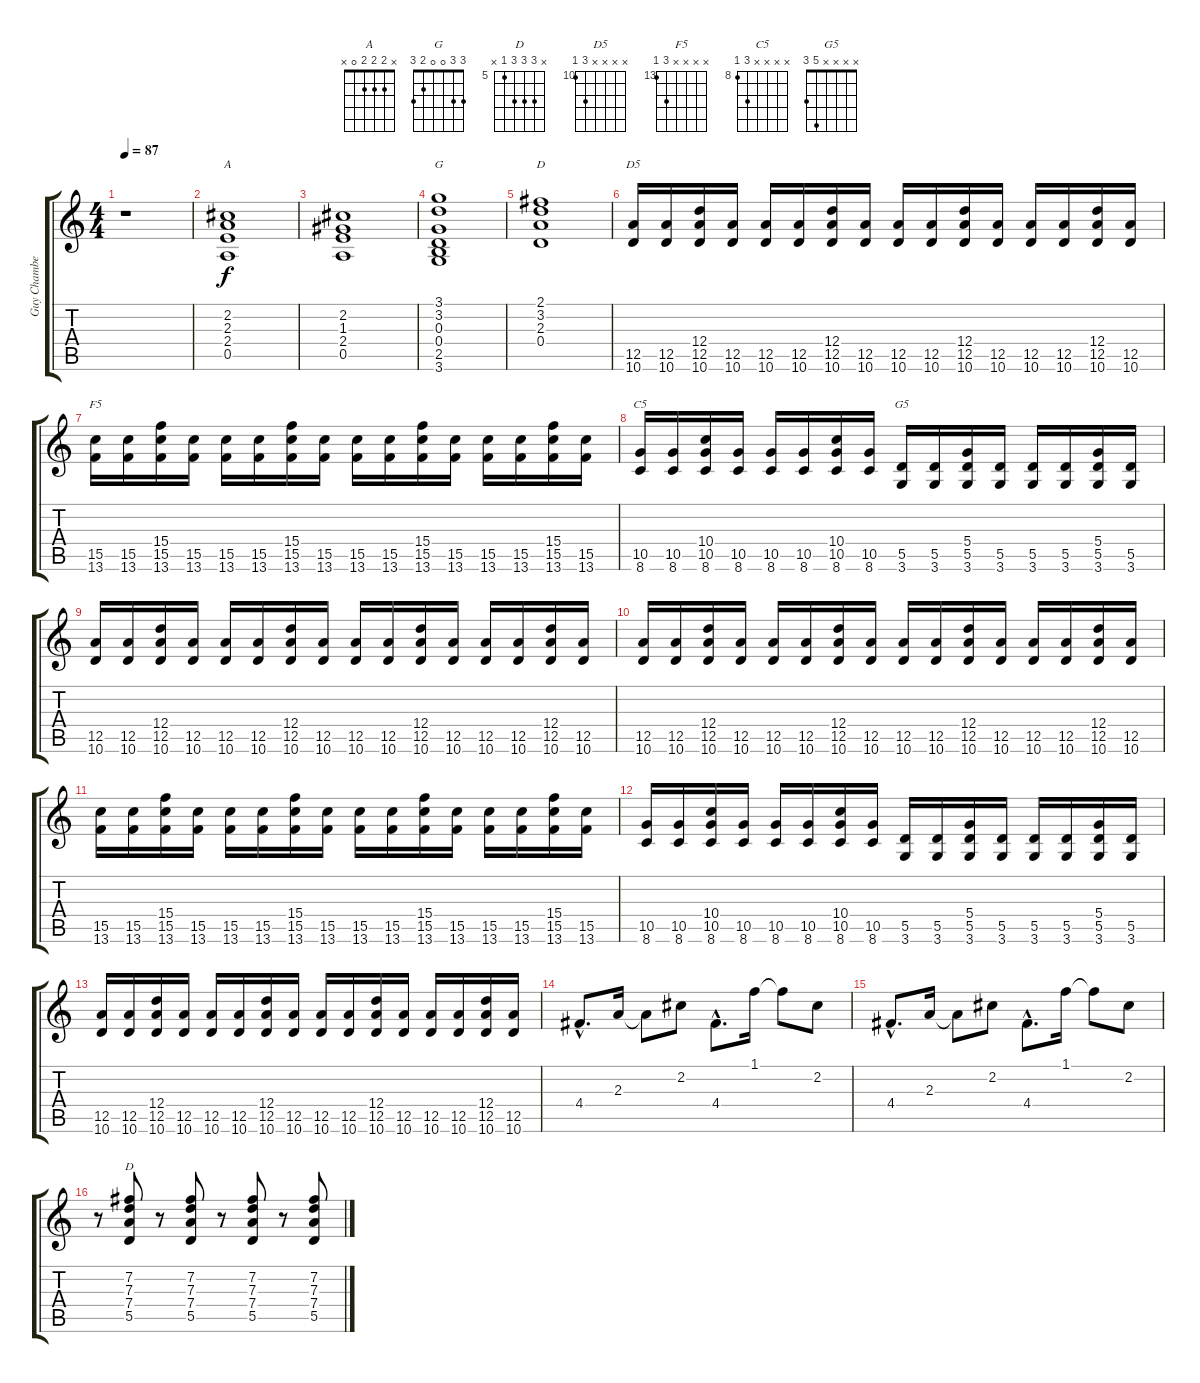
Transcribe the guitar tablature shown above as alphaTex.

\track ("Guy Chambers" "Guy Chambe") {instrument overdrivenguitar}
\staff {score tabs}
\tuning (E4 B3 G3 D3 A2 E2) {hide}
\chord ("A" x 2 2 2 0 x)
\chord ("G" 3 3 0 0 2 3)
\chord ("D" 2 3 2 0 x x)
\chord ("D5" x x x x 12 10) {firstfret 10}
\chord ("F5" x x x x 15 13) {firstfret 13}
\chord ("C5" x x x x 10 8) {firstfret 8}
\chord ("G5" x x x x 5 3)
\chord ("D" x 7 7 7 5 x) {firstfret 5}
\ts (4 4)
\tempo 87
\clef g2
\ks c
r.1{dy f instrument overdrivenguitar} |
(2.2 2.3 2.4 0.5).1{ch "A"} |
(2.2 1.3 2.4 0.5).1 |
(3.1 3.2 0.3 0.4 2.5 3.6).1{ch "G"} |
(2.1 3.2 2.3 0.4).1{ch "D"} |
(12.5 10.6).16{ch "D5"} (12.5 10.6).16 (12.4 12.5 10.6).16 (12.5 10.6).16 (12.5 10.6).16 (12.5 10.6).16 (12.4 12.5 10.6).16 (12.5 10.6).16 (12.5 10.6).16 (12.5 10.6).16 (12.4 12.5 10.6).16 (12.5 10.6).16 (12.5 10.6).16 (12.5 10.6).16 (12.4 12.5 10.6).16 (12.5 10.6).16 |
(15.5 13.6).16{ch "F5"} (15.5 13.6).16 (15.4 15.5 13.6).16 (15.5 13.6).16 (15.5 13.6).16 (15.5 13.6).16 (15.4 15.5 13.6).16 (15.5 13.6).16 (15.5 13.6).16 (15.5 13.6).16 (15.4 15.5 13.6).16 (15.5 13.6).16 (15.5 13.6).16 (15.5 13.6).16 (15.4 15.5 13.6).16 (15.5 13.6).16 |
(10.5 8.6).16{ch "C5"} (10.5 8.6).16 (10.4 10.5 8.6).16 (10.5 8.6).16 (10.5 8.6).16 (10.5 8.6).16 (10.4 10.5 8.6).16 (10.5 8.6).16 (5.5 3.6).16{ch "G5"} (5.5 3.6).16 (5.4 5.5 3.6).16 (5.5 3.6).16 (5.5 3.6).16 (5.5 3.6).16 (5.4 5.5 3.6).16 (5.5 3.6).16 |
(12.5 10.6).16 (12.5 10.6).16 (12.4 12.5 10.6).16 (12.5 10.6).16 (12.5 10.6).16 (12.5 10.6).16 (12.4 12.5 10.6).16 (12.5 10.6).16 (12.5 10.6).16 (12.5 10.6).16 (12.4 12.5 10.6).16 (12.5 10.6).16 (12.5 10.6).16 (12.5 10.6).16 (12.4 12.5 10.6).16 (12.5 10.6).16 |
(12.5 10.6).16 (12.5 10.6).16 (12.4 12.5 10.6).16 (12.5 10.6).16 (12.5 10.6).16 (12.5 10.6).16 (12.4 12.5 10.6).16 (12.5 10.6).16 (12.5 10.6).16 (12.5 10.6).16 (12.4 12.5 10.6).16 (12.5 10.6).16 (12.5 10.6).16 (12.5 10.6).16 (12.4 12.5 10.6).16 (12.5 10.6).16 |
(15.5 13.6).16 (15.5 13.6).16 (15.4 15.5 13.6).16 (15.5 13.6).16 (15.5 13.6).16 (15.5 13.6).16 (15.4 15.5 13.6).16 (15.5 13.6).16 (15.5 13.6).16 (15.5 13.6).16 (15.4 15.5 13.6).16 (15.5 13.6).16 (15.5 13.6).16 (15.5 13.6).16 (15.4 15.5 13.6).16 (15.5 13.6).16 |
(10.5 8.6).16 (10.5 8.6).16 (10.4 10.5 8.6).16 (10.5 8.6).16 (10.5 8.6).16 (10.5 8.6).16 (10.4 10.5 8.6).16 (10.5 8.6).16 (5.5 3.6).16 (5.5 3.6).16 (5.4 5.5 3.6).16 (5.5 3.6).16 (5.5 3.6).16 (5.5 3.6).16 (5.4 5.5 3.6).16 (5.5 3.6).16 |
(12.5 10.6).16 (12.5 10.6).16 (12.4 12.5 10.6).16 (12.5 10.6).16 (12.5 10.6).16 (12.5 10.6).16 (12.4 12.5 10.6).16 (12.5 10.6).16 (12.5 10.6).16 (12.5 10.6).16 (12.4 12.5 10.6).16 (12.5 10.6).16 (12.5 10.6).16 (12.5 10.6).16 (12.4 12.5 10.6).16 (12.5 10.6).16 |
4.4{hac}.8{d} 2.3.16 2.3{t}.8 2.2.8 4.4{hac}.8{d} 1.1.16 1.1{t}.8 2.2.8 |
4.4{hac}.8{d} 2.3.16 2.3{t}.8 2.2.8 4.4{hac}.8{d} 1.1.16 1.1{t}.8 2.2.8 |
r.8 (7.2 7.3 7.4 5.5).8{ch "D"} r.8 (7.2 7.3 7.4 5.5).8 r.8 (7.2 7.3 7.4 5.5).8 r.8 (7.2 7.3 7.4 5.5).8
